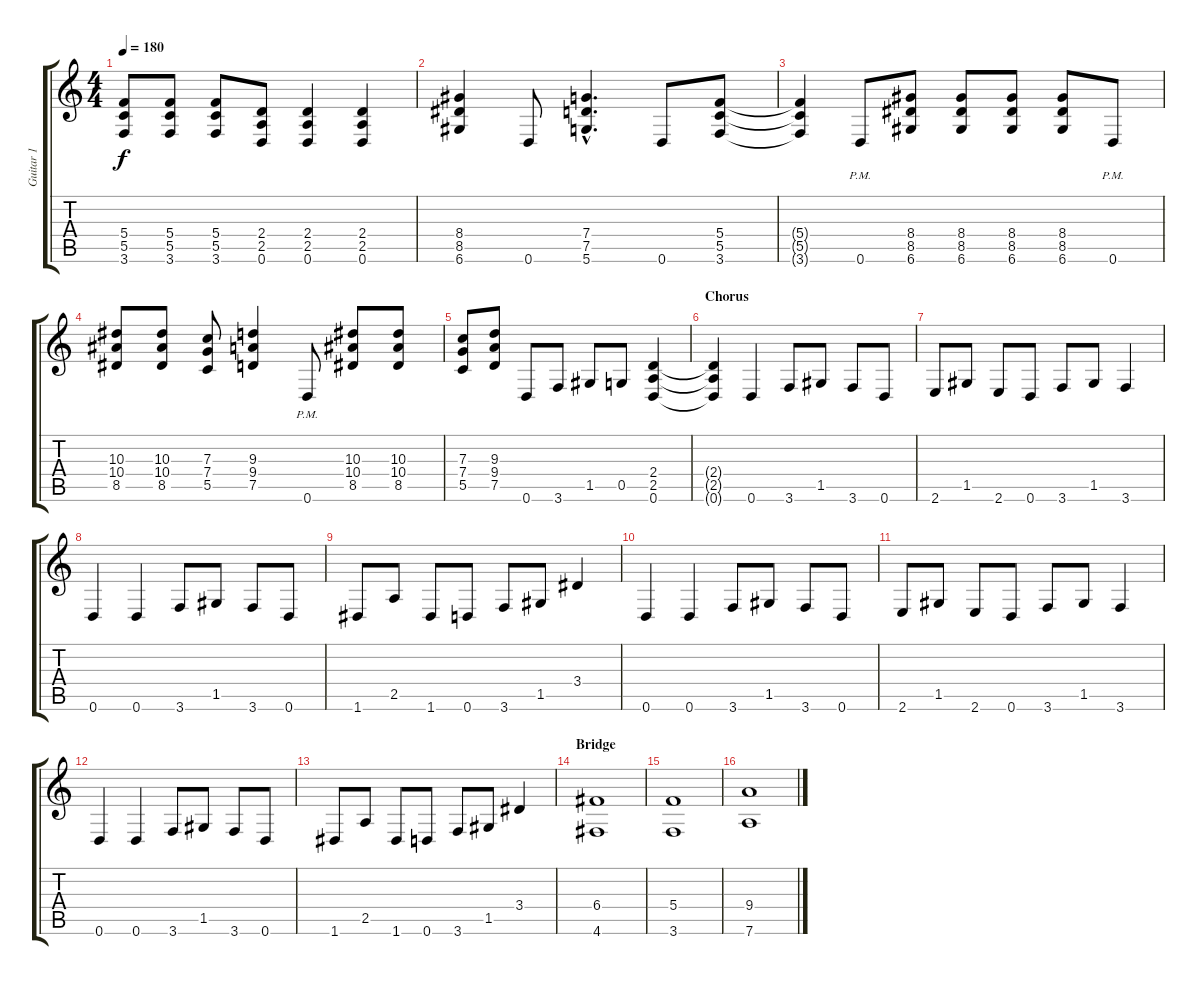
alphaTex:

\track ("Guitar 1" "Guitar 1") {instrument distortionguitar}
\staff {score tabs}
\tuning (D4 A3 F3 C3 G2 D2) {hide}
\ts (4 4)
\tempo 180
\clef g2
\ks c
(5.4{t} 5.5{t} 3.6{t}).8{dy f} (5.4 5.5 3.6).8 (5.4 5.5 3.6).8 (2.4 2.5 0.6).8 (2.4 2.5 0.6).4 (2.4 2.5 0.6).4 |
(8.4 8.5 6.6).4 0.6.8 (7.4{hac} 7.5{hac} 5.6{hac}).4{d} 0.6.8 (5.4 5.5 3.6).8 |
(5.4{t} 5.5{t} 3.6{t}).4 0.6{pm}.8 (8.4 8.5 6.6).8 (8.4 8.5 6.6).8 (8.4 8.5 6.6).8 (8.4 8.5 6.6).8 0.6{pm}.8 |
(10.3 10.4 8.5).8 (10.3 10.4 8.5).8 (7.3 7.4 5.5).8 (9.3 9.4 7.5).4 0.6{pm}.8 (10.3 10.4 8.5).8 (10.3 10.4 8.5).8 |
(7.3 7.4 5.5).8 (9.3 9.4 7.5).8 0.6.8 3.6.8 1.5.8 0.5.8 (2.4 2.5 0.6).4 |
\section ("" "Chorus")
(2.4{t} 2.5{t} 0.6{t}).4 0.6.4 3.6.8 1.5.8 3.6.8 0.6.8 |
2.6.8 1.5.8 2.6.8 0.6.8 3.6.8 1.5.8 3.6.4 |
0.6.4 0.6.4 3.6.8 1.5.8 3.6.8 0.6.8 |
1.6.8 2.5.8 1.6.8 0.6.8 3.6.8 1.5.8 3.4.4 |
0.6.4 0.6.4 3.6.8 1.5.8 3.6.8 0.6.8 |
2.6.8 1.5.8 2.6.8 0.6.8 3.6.8 1.5.8 3.6.4 |
0.6.4 0.6.4 3.6.8 1.5.8 3.6.8 0.6.8 |
1.6.8 2.5.8 1.6.8 0.6.8 3.6.8 1.5.8 3.4.4 |
\section ("" "Bridge")
(6.4 4.6).1 |
(5.4 3.6).1 |
(9.4 7.6).1
